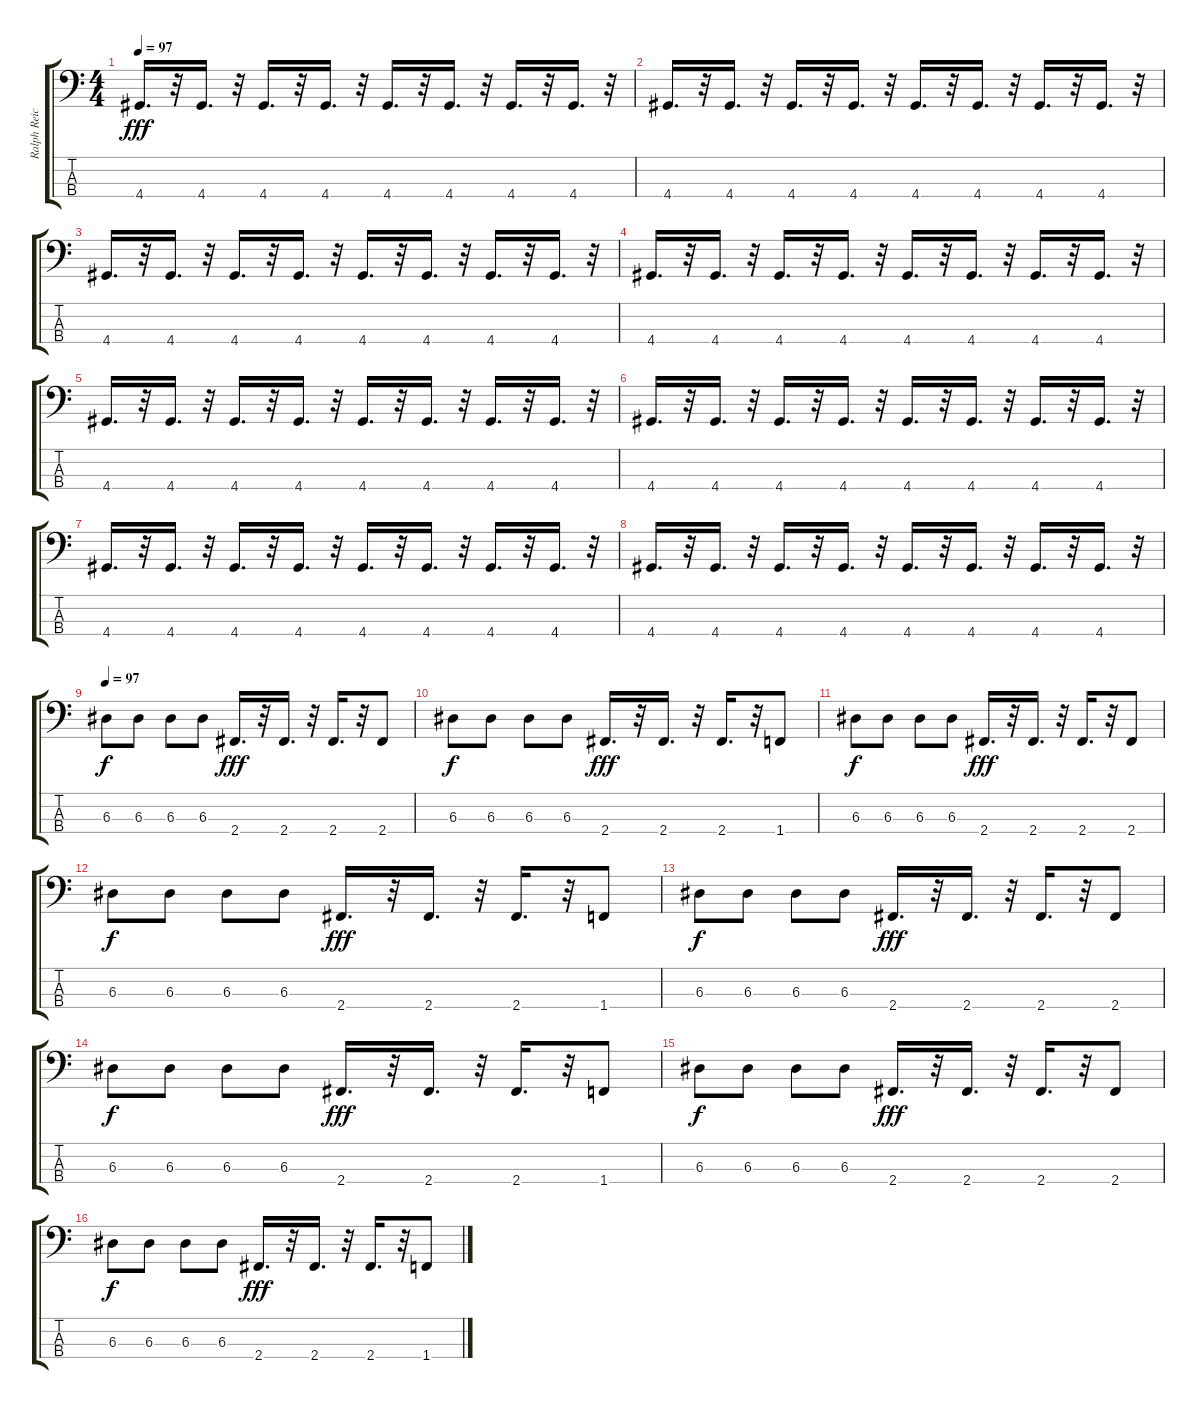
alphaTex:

\track ("Ralph Reickermann" "Ralph Reic") {instrument electricbasspick}
\staff {score tabs}
\tuning (G2 D2 A1 E1) {hide}
\ts (4 4)
\tempo 97
\clef f4
\ks c
4.4.16{d dy fff} r.32 4.4.16{d} r.32 4.4.16{d} r.32 4.4.16{d} r.32 4.4.16{d} r.32 4.4.16{d} r.32 4.4.16{d} r.32 4.4.16{d} r.32 |
4.4.16{d} r.32 4.4.16{d} r.32 4.4.16{d} r.32 4.4.16{d} r.32 4.4.16{d} r.32 4.4.16{d} r.32 4.4.16{d} r.32 4.4.16{d} r.32 |
4.4.16{d} r.32 4.4.16{d} r.32 4.4.16{d} r.32 4.4.16{d} r.32 4.4.16{d} r.32 4.4.16{d} r.32 4.4.16{d} r.32 4.4.16{d} r.32 |
4.4.16{d} r.32 4.4.16{d} r.32 4.4.16{d} r.32 4.4.16{d} r.32 4.4.16{d} r.32 4.4.16{d} r.32 4.4.16{d} r.32 4.4.16{d} r.32 |
4.4.16{d} r.32 4.4.16{d} r.32 4.4.16{d} r.32 4.4.16{d} r.32 4.4.16{d} r.32 4.4.16{d} r.32 4.4.16{d} r.32 4.4.16{d} r.32 |
4.4.16{d} r.32 4.4.16{d} r.32 4.4.16{d} r.32 4.4.16{d} r.32 4.4.16{d} r.32 4.4.16{d} r.32 4.4.16{d} r.32 4.4.16{d} r.32 |
4.4.16{d} r.32 4.4.16{d} r.32 4.4.16{d} r.32 4.4.16{d} r.32 4.4.16{d} r.32 4.4.16{d} r.32 4.4.16{d} r.32 4.4.16{d} r.32 |
4.4.16{d} r.32 4.4.16{d} r.32 4.4.16{d} r.32 4.4.16{d} r.32 4.4.16{d} r.32 4.4.16{d} r.32 4.4.16{d} r.32 4.4.16{d} r.32 |
\tempo 97
6.3.8{dy f} 6.3.8 6.3.8 6.3.8 2.4.16{d dy fff} r.32 2.4.16{d} r.32 2.4.16{d} r.32 2.4.8 |
6.3.8{dy f} 6.3.8 6.3.8 6.3.8 2.4.16{d dy fff} r.32 2.4.16{d} r.32 2.4.16{d} r.32 1.4.8 |
6.3.8{dy f} 6.3.8 6.3.8 6.3.8 2.4.16{d dy fff} r.32 2.4.16{d} r.32 2.4.16{d} r.32 2.4.8 |
6.3.8{dy f} 6.3.8 6.3.8 6.3.8 2.4.16{d dy fff} r.32 2.4.16{d} r.32 2.4.16{d} r.32 1.4.8 |
6.3.8{dy f} 6.3.8 6.3.8 6.3.8 2.4.16{d dy fff} r.32 2.4.16{d} r.32 2.4.16{d} r.32 2.4.8 |
6.3.8{dy f} 6.3.8 6.3.8 6.3.8 2.4.16{d dy fff} r.32 2.4.16{d} r.32 2.4.16{d} r.32 1.4.8 |
6.3.8{dy f} 6.3.8 6.3.8 6.3.8 2.4.16{d dy fff} r.32 2.4.16{d} r.32 2.4.16{d} r.32 2.4.8 |
6.3.8{dy f} 6.3.8 6.3.8 6.3.8 2.4.16{d dy fff} r.32 2.4.16{d} r.32 2.4.16{d} r.32 1.4.8
